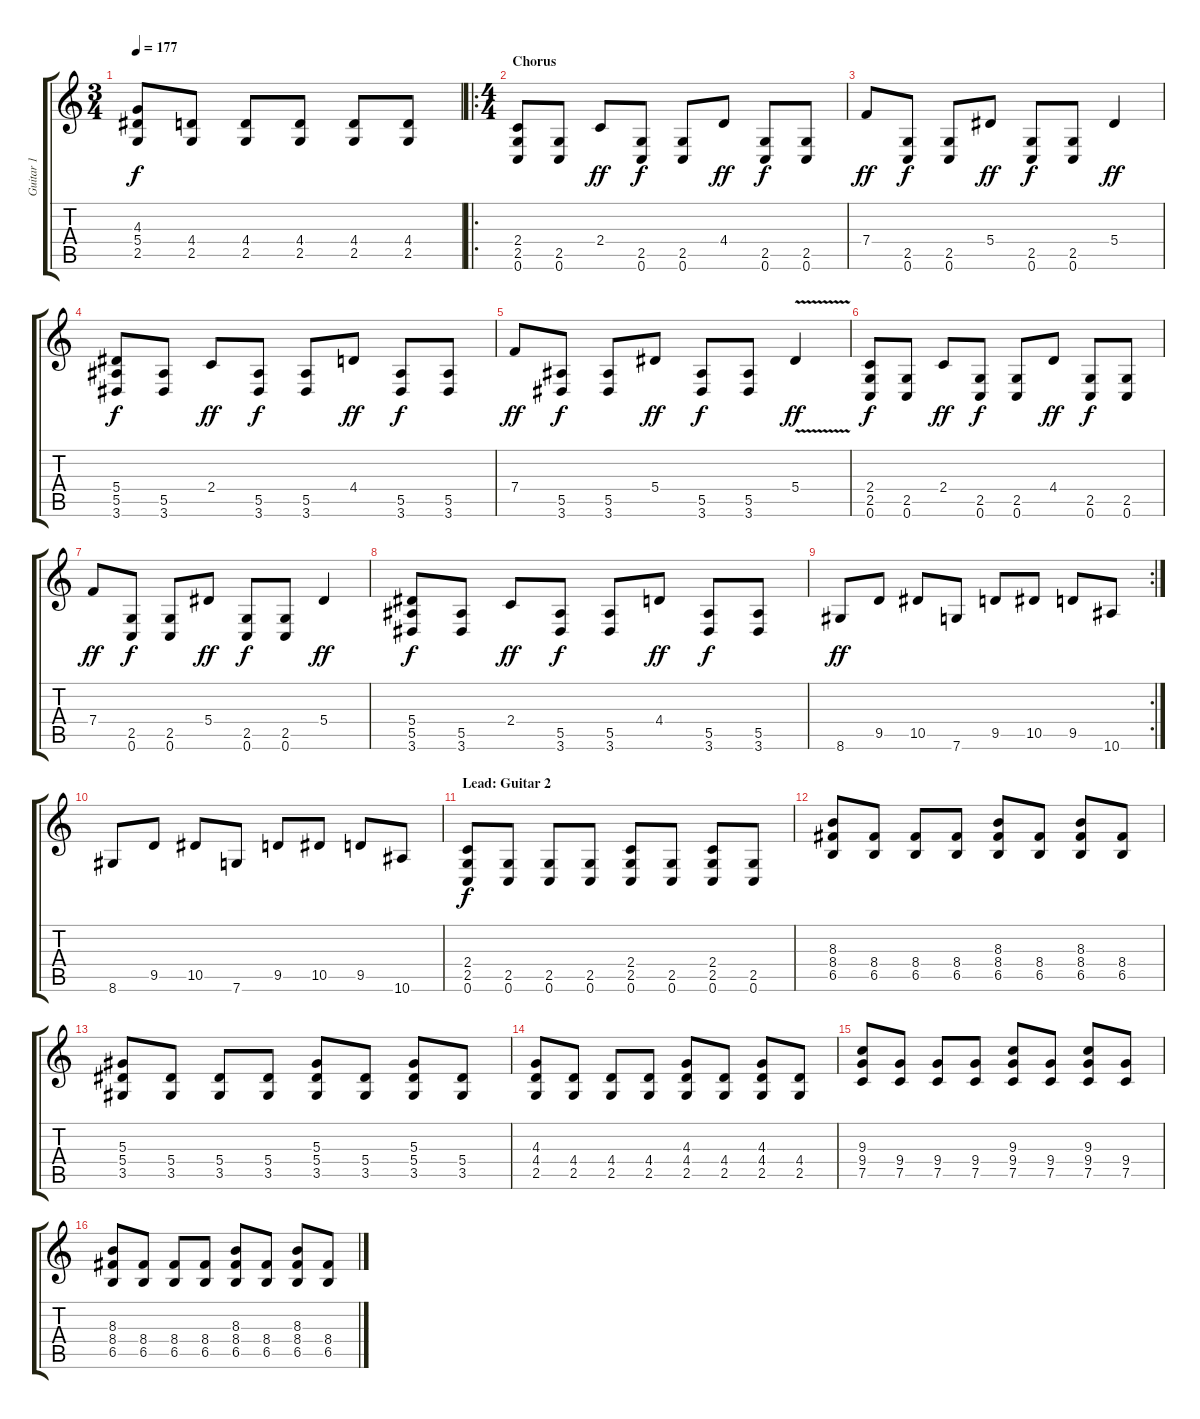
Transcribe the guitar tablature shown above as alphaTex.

\track ("Guitar 1" "Guitar 1") {instrument distortionguitar}
\staff {score tabs}
\tuning (C4 G3 Eb3 Bb2 F2 C2) {hide}
\ts (3 4)
\tempo 177
\clef g2
\ks c
(4.3 5.4 2.5).8{dy f} (4.4 2.5).8 (4.4 2.5).8 (4.4 2.5).8 (4.4 2.5).8 (4.4 2.5).8 |
\ro
\ts (4 4)
\section ("" "Chorus")
(2.4 2.5 0.6).8 (2.5 0.6).8 2.4.8{dy ff} (2.5 0.6).8{dy f} (2.5 0.6).8 4.4.8{dy ff} (2.5 0.6).8{dy f} (2.5 0.6).8 |
7.4.8{dy ff} (2.5 0.6).8{dy f} (2.5 0.6).8 5.4.8{dy ff} (2.5 0.6).8{dy f} (2.5 0.6).8 5.4.4{dy ff} |
(5.4 5.5 3.6).8{dy f} (5.5 3.6).8 2.4.8{dy ff} (5.5 3.6).8{dy f} (5.5 3.6).8 4.4.8{dy ff} (5.5 3.6).8{dy f} (5.5 3.6).8 |
7.4.8{dy ff} (5.5 3.6).8{dy f} (5.5 3.6).8 5.4.8{dy ff} (5.5 3.6).8{dy f} (5.5 3.6).8 5.4{v}.4{dy ff} |
(2.4 2.5 0.6).8{dy f} (2.5 0.6).8 2.4.8{dy ff} (2.5 0.6).8{dy f} (2.5 0.6).8 4.4.8{dy ff} (2.5 0.6).8{dy f} (2.5 0.6).8 |
7.4.8{dy ff} (2.5 0.6).8{dy f} (2.5 0.6).8 5.4.8{dy ff} (2.5 0.6).8{dy f} (2.5 0.6).8 5.4.4{dy ff} |
(5.4 5.5 3.6).8{dy f} (5.5 3.6).8 2.4.8{dy ff} (5.5 3.6).8{dy f} (5.5 3.6).8 4.4.8{dy ff} (5.5 3.6).8{dy f} (5.5 3.6).8 |
\rc 2
8.6.8{dy ff} 9.5.8 10.5.8 7.6.8 9.5.8 10.5.8 9.5.8 10.6.8 |
8.6.8 9.5.8 10.5.8 7.6.8 9.5.8 10.5.8 9.5.8 10.6.8 |
\section ("" "Lead: Guitar 2")
(2.4 2.5 0.6).8{dy f} (2.5 0.6).8 (2.5 0.6).8 (2.5 0.6).8 (2.4 2.5 0.6).8 (2.5 0.6).8 (2.4 2.5 0.6).8 (2.5 0.6).8 |
(8.3 8.4 6.5).8 (8.4 6.5).8 (8.4 6.5).8 (8.4 6.5).8 (8.3 8.4 6.5).8 (8.4 6.5).8 (8.3 8.4 6.5).8 (8.4 6.5).8 |
(5.3 5.4 3.5).8 (5.4 3.5).8 (5.4 3.5).8 (5.4 3.5).8 (5.3 5.4 3.5).8 (5.4 3.5).8 (5.3 5.4 3.5).8 (5.4 3.5).8 |
(4.3 4.4 2.5).8 (4.4 2.5).8 (4.4 2.5).8 (4.4 2.5).8 (4.3 4.4 2.5).8 (4.4 2.5).8 (4.3 4.4 2.5).8 (4.4 2.5).8 |
(9.3 9.4 7.5).8 (9.4 7.5).8 (9.4 7.5).8 (9.4 7.5).8 (9.3 9.4 7.5).8 (9.4 7.5).8 (9.3 9.4 7.5).8 (9.4 7.5).8 |
(8.3 8.4 6.5).8 (8.4 6.5).8 (8.4 6.5).8 (8.4 6.5).8 (8.3 8.4 6.5).8 (8.4 6.5).8 (8.3 8.4 6.5).8 (8.4 6.5).8
